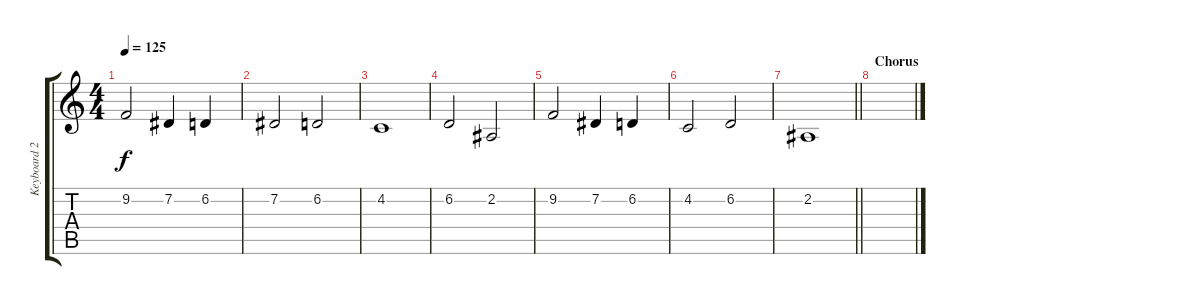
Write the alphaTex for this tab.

\track ("Keyboard 2" "Keyboard 2") {instrument fx7echoes}
\staff {score tabs}
\tuning (Db4 Ab3 E3 B2 Gb2 B1) {hide}
\ts (4 4)
\tempo 125
\clef g2
\ks c
9.2.2{dy f} 7.2.4 6.2.4 |
7.2.2 6.2.2 |
4.2.1 |
6.2.2 2.2.2 |
9.2.2 7.2.4 6.2.4 |
4.2.2 6.2.2 |
\barLineRight lightlight
2.2.1 |
\section ("" "Chorus")
